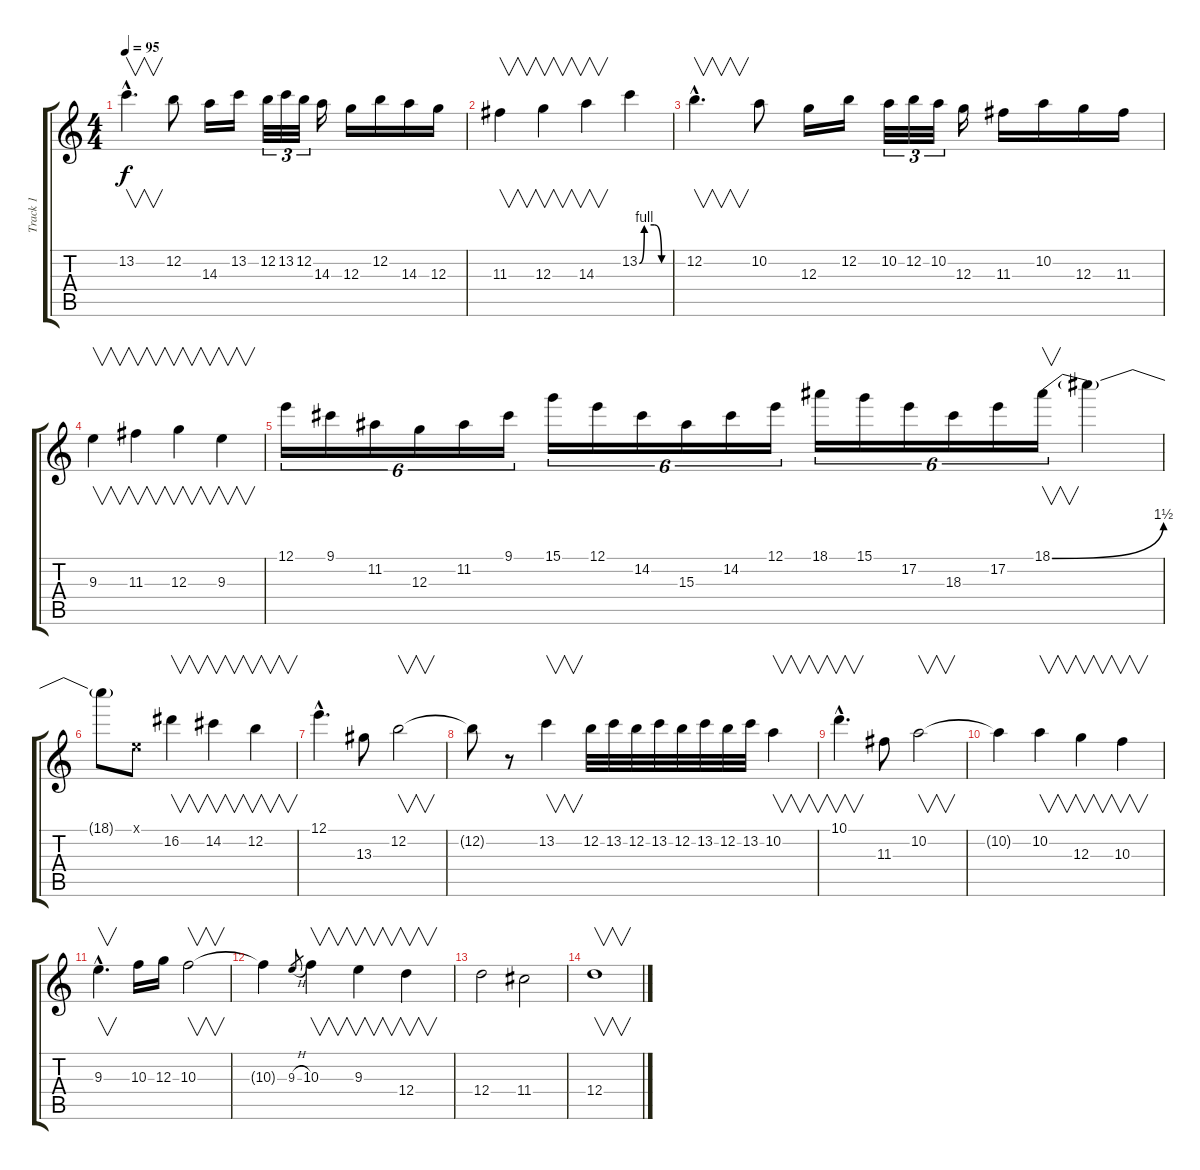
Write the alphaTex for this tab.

\track ("Track 1" "Track 1") {instrument distortionguitar}
\staff {score tabs}
\tuning (E4 B3 G3 D3 A2 E2) {hide}
\ts (4 4)
\tempo 95
\clef g2
\ks c
13.2{hac}.4{v d dy f} 12.2.8 14.3.16 13.2.16 12.2.32{tu (3 2)} 13.2.32{tu (3 2)} 12.2.32{tu (3 2)} 14.3.16 12.3.16 12.2.16 14.3.16 12.3.16 |
11.3.4{v} 12.3.4{v} 14.3.4{v} 13.2{be (custom 0 0 10 4 30 4 45 0 60 0)}.4 |
12.2{hac}.4{v d} 10.2.8 12.3.16 12.2.16 10.2.32{tu (3 2)} 12.2.32{tu (3 2)} 10.2.32{tu (3 2)} 12.3.16 11.3.16 10.2.16 12.3.16 11.3.16 |
9.3.4{v} 11.3.4{v} 12.3.4{v} 9.3.4{v} |
12.1.16{tu (6 4)} 9.1.16{tu (6 4)} 11.2.16{tu (6 4)} 12.3.16{tu (6 4)} 11.2.16{tu (6 4)} 9.1.16{tu (6 4)} 15.1.16{tu (6 4)} 12.1.16{tu (6 4)} 14.2.16{tu (6 4)} 15.3.16{tu (6 4)} 14.2.16{tu (6 4)} 12.1.16{tu (6 4)} 18.1.16{tu (6 4)} 15.1.16{tu (6 4)} 17.2.16{tu (6 4)} 18.3.16{tu (6 4)} 17.2.16{tu (6 4)} 18.1{be (bend 0 0 60 6)}.16{v tu (6 4)} 18.1{t}.4 |
18.1{t}.8 0.1{x}.8 16.2.4{v} 14.2.4{v} 12.2.4{v} |
12.1{hac}.4{d} 13.3.8 12.2.2{v} |
12.2{t}.8 r.8 13.2.4{v} 12.2.32 13.2.32 12.2.32 13.2.32 12.2.32 13.2.32 12.2.32 13.2.32 10.2.4{v} |
10.1{hac}.4{v d} 11.3.8 10.2.2{v} |
10.2{t}.4 10.2.4{v} 12.3.4{v} 10.3.4{v} |
9.3{hac}.4{v d} 10.3.16 12.3.16 10.3.2{v} |
10.3{t}.4 9.3{h}.8{gr} 10.3.4{v} 9.3.4{v} 12.4.4{v} |
12.4.2 11.4.2 |
12.4.1{v}
